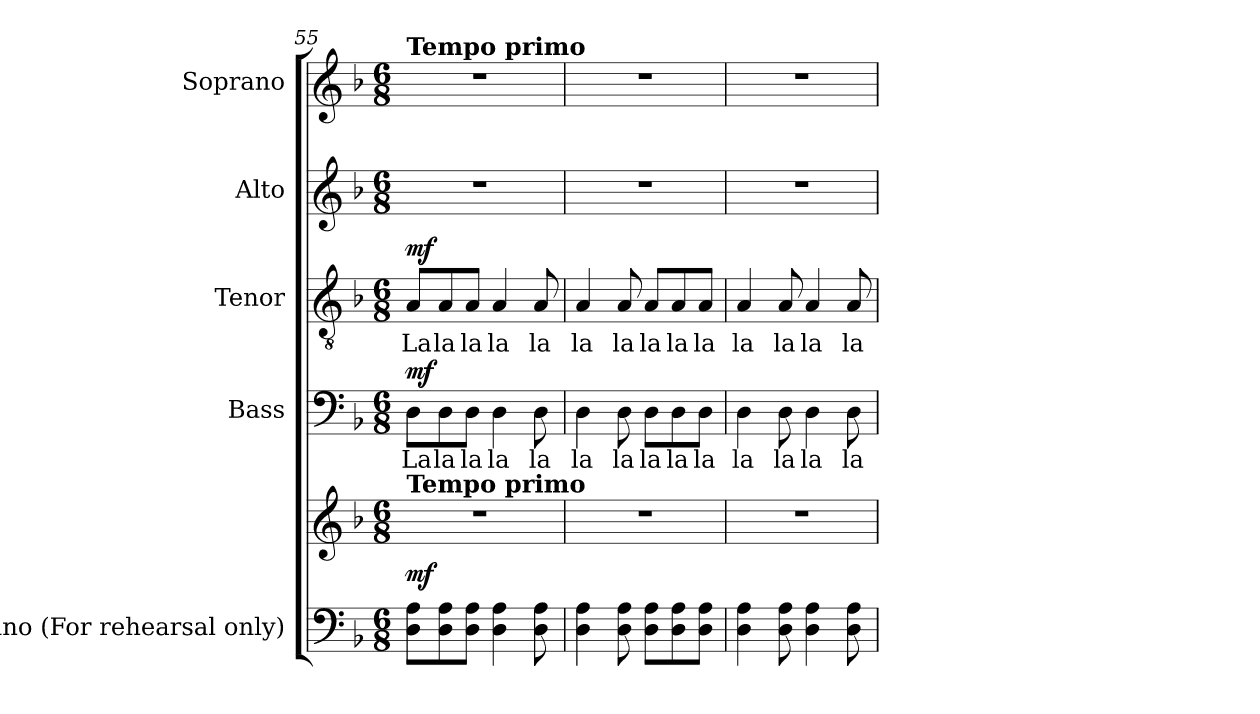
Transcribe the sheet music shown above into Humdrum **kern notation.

**kern	**kern	**dynam	**kern	**text	**dynam	**kern	**text	**dynam	**kern	**kern
*part5	*part5	*part5	*part4	*part4	*part4	*part3	*part3	*part3	*part2	*part1
*staff6	*staff5	*staff5/6	*staff4	*staff4	*staff4	*staff3	*staff3	*staff3	*staff2	*staff1
*I"Piano (For rehearsal only)	*	*	*I"Bass	*	*	*I"Tenor	*	*	*I"Alto	*I"Soprano
*I'Pno.	*	*	*I'B.	*	*	*I'T.	*	*	*I'A.	*I'S.
*clefF4	*clefG2	*	*clefF4	*	*	*clefGv2	*	*	*clefG2	*clefG2
*	*	*	*	*	*	*ITrd7c12	*	*	*	*
*k[b-]	*k[b-]	*	*k[b-]	*	*	*k[b-]	*	*	*k[b-]	*k[b-]
*F:	*F:	*	*F:	*	*	*F:	*	*	*F:	*F:
*M6/8	*M6/8	*	*M6/8	*	*	*M6/8	*	*	*M6/8	*M6/8
=55	=55	=55	=55	=55	=55	=55	=55	=55	=55	=55
!	!LO:N:vis=1	!	!	!	!	!	!	!	!	!
!	!	!	!	!LO:LY:b:color=#000000	!	!	!	!	!	!
!	!	!	!	!	!	!	!	!	!	!LO:TX:a:B:t=Tempo primo
!	!LO:TX:a:B:t=Tempo primo	!	!	!	!	!	!	!	!	!
!	!	!	!	!	!	!	!LO:LY:b:color=#000000	!	!LO:N:vis=1	!LO:N:vis=1
8Di\ 8AiL	2.r	mf	8Di\L	La	mf	8AAi/L	La	mf	2.r	2.r
!	!	!	!	!LO:LY:b:color=#000000	!	!	!	!	!	!
!	!	!	!	!	!	!	!LO:LY:b:color=#000000	!	!	!
8Di\ 8Ai	.	.	8Di\	la	.	8AAi/	la	.	.	.
!	!	!	!	!LO:LY:b:color=#000000	!	!	!	!	!	!
!	!	!	!	!	!	!	!LO:LY:b:color=#000000	!	!	!
8Di\ 8AiJ	.	.	8Di\J	la	.	8AAi/J	la	.	.	.
!	!	!	!	!LO:LY:b:color=#000000	!	!	!	!	!	!
!	!	!	!	!	!	!	!LO:LY:b:color=#000000	!	!	!
4Di\ 4Ai	.	.	4Di\	la	.	4AAi/	la	.	.	.
!	!	!	!	!LO:LY:b:color=#000000	!	!	!	!	!	!
!	!	!	!	!	!	!	!LO:LY:b:color=#000000	!	!	!
8Di\ 8Ai	.	.	8Di\	la	.	8AAi/	la	.	.	.
=56	=56	=56	=56	=56	=56	=56	=56	=56	=56	=56
!	!LO:N:vis=1	!	!	!	!	!	!	!	!	!
!	!	!	!	!LO:LY:b:color=#000000	!	!	!	!	!	!
!	!	!	!	!	!	!	!LO:LY:b:color=#000000	!	!LO:N:vis=1	!LO:N:vis=1
4Di\ 4Ai	2.r	.	4Di\	la	.	4AAi/	la	.	2.r	2.r
!	!	!	!	!LO:LY:b:color=#000000	!	!	!	!	!	!
!	!	!	!	!	!	!	!LO:LY:b:color=#000000	!	!	!
8Di\ 8Ai	.	.	8Di\	la	.	8AAi/	la	.	.	.
!	!	!	!	!LO:LY:b:color=#000000	!	!	!	!	!	!
!	!	!	!	!	!	!	!LO:LY:b:color=#000000	!	!	!
8Di\ 8AiL	.	.	8Di\L	la	.	8AAi/L	la	.	.	.
!	!	!	!	!LO:LY:b:color=#000000	!	!	!	!	!	!
!	!	!	!	!	!	!	!LO:LY:b:color=#000000	!	!	!
8Di\ 8Ai	.	.	8Di\	la	.	8AAi/	la	.	.	.
!	!	!	!	!LO:LY:b:color=#000000	!	!	!	!	!	!
!	!	!	!	!	!	!	!LO:LY:b:color=#000000	!	!	!
8Di\ 8AiJ	.	.	8Di\J	la	.	8AAi/J	la	.	.	.
!!LO:PB:g=z
=57	=57	=57	=57	=57	=57	=57	=57	=57	=57	=57
!	!LO:N:vis=1	!	!	!	!	!	!	!	!	!
!	!	!	!	!LO:LY:b:color=#000000	!	!	!	!	!	!
!	!	!	!	!	!	!	!LO:LY:b:color=#000000	!	!LO:N:vis=1	!LO:N:vis=1
4Di\ 4Ai	2.r	.	4Di\	la	.	4AAi/	la	.	2.r	2.r
!	!	!	!	!LO:LY:b:color=#000000	!	!	!	!	!	!
!	!	!	!	!	!	!	!LO:LY:b:color=#000000	!	!	!
8Di\ 8Ai	.	.	8Di\	la	.	8AAi/	la	.	.	.
!	!	!	!	!LO:LY:b:color=#000000	!	!	!	!	!	!
!	!	!	!	!	!	!	!LO:LY:b:color=#000000	!	!	!
4Di\ 4Ai	.	.	4Di\	la	.	4AAi/	la	.	.	.
!	!	!	!	!LO:LY:b:color=#000000	!	!	!	!	!	!
!	!	!	!	!	!	!	!LO:LY:b:color=#000000	!	!	!
8Di\ 8Ai	.	.	8Di\	la	.	8AAi/	la	.	.	.
=	=	=	=	=	=	=	=	=	=	=
*-	*-	*-	*-	*-	*-	*-	*-	*-	*-	*-
